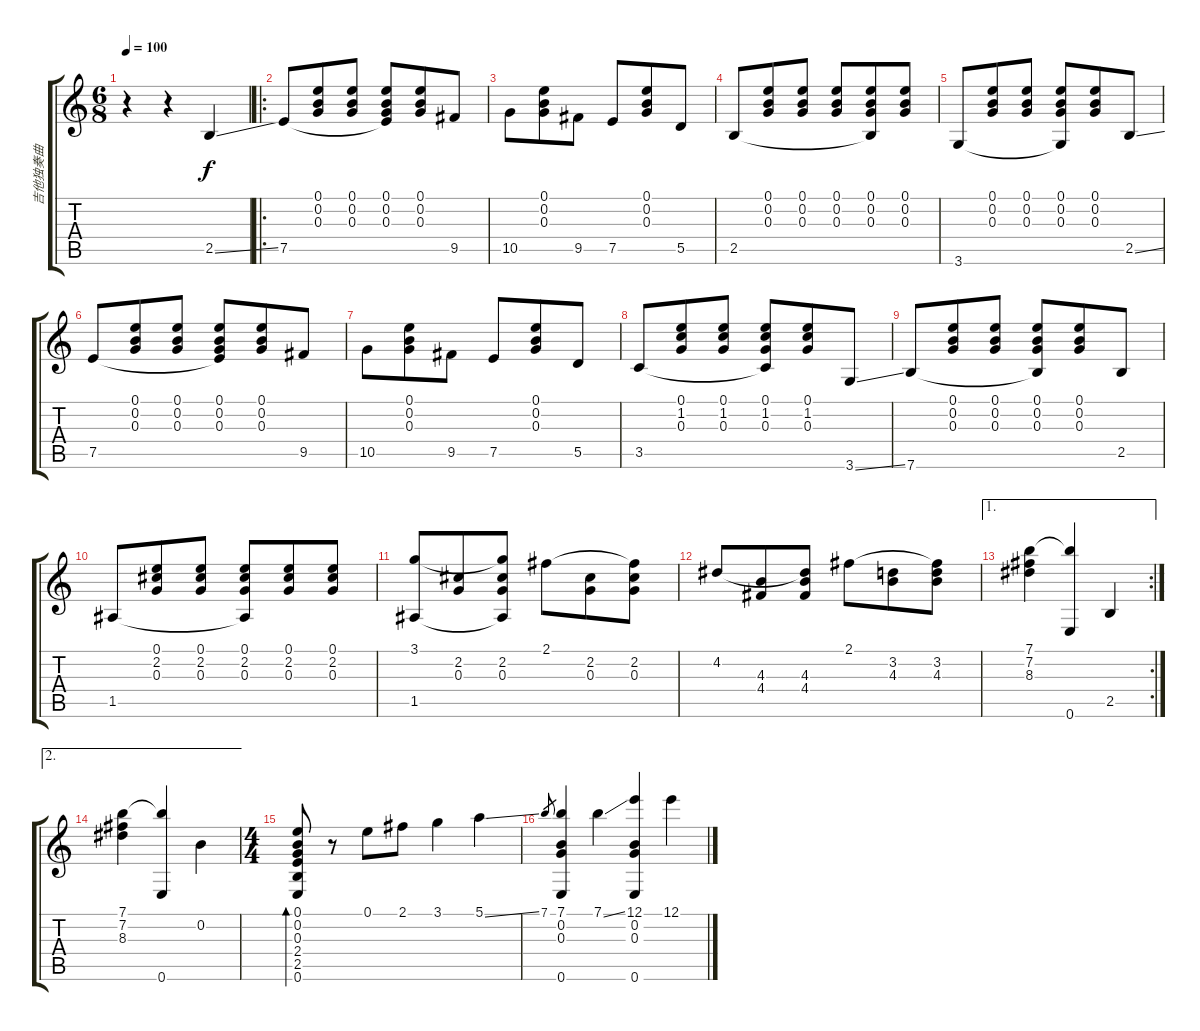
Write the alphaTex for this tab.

\track ("吉他独奏曲" "吉他独奏曲") {instrument acousticguitarnylon}
\staff {score tabs}
\tuning (E4 B3 G3 D3 A2 E2) {hide}
\ts (6 8)
\tempo 100
\clef g2
\ks c
r.4{dy f instrument acousticguitarnylon} r.4 2.5{ss}.4 |
\ro
7.5.8 (0.1 0.2 0.3).8 (0.1 0.2 0.3).8 (0.1 0.2 0.3 7.5{t}).8 (0.1 0.2 0.3).8 9.5.8 |
10.5.8 (0.1 0.2 0.3).8 9.5.8 7.5.8 (0.1 0.2 0.3).8 5.5.8 |
2.5.8 (0.1 0.2 0.3).8 (0.1 0.2 0.3).8 (0.1 0.2 0.3).8 (0.1 0.2 0.3 2.5{t}).8 (0.1 0.2 0.3).8 |
3.6.8 (0.1 0.2 0.3).8 (0.1 0.2 0.3).8 (0.1 0.2 0.3 3.6{t}).8 (0.1 0.2 0.3).8 2.5{ss}.8 |
7.5.8 (0.1 0.2 0.3).8 (0.1 0.2 0.3).8 (0.1 0.2 0.3 7.5{t}).8 (0.1 0.2 0.3).8 9.5.8 |
10.5.8 (0.1 0.2 0.3).8 9.5.8 7.5.8 (0.1 0.2 0.3).8 5.5.8 |
3.5.8 (0.1 1.2 0.3).8 (0.1 1.2 0.3).8 (0.1 1.2 0.3 3.5{t}).8 (0.1 1.2 0.3).8 3.6{ss}.8 |
7.6.8 (0.1 0.2 0.3).8 (0.1 0.2 0.3).8 (0.1 0.2 0.3 7.6{t}).8 (0.1 0.2 0.3).8 2.5.8 |
1.5.8 (0.1 2.2 0.3).8 (0.1 2.2 0.3).8 (0.1 2.2 0.3 1.5{t}).8 (0.1 2.2 0.3).8 (0.1 2.2 0.3).8 |
(3.1 1.5).8 (2.2 0.3).8 (3.1{t} 2.2 0.3 1.5{t}).8 2.1.8 (2.2 0.3).8 (2.1{t} 2.2 0.3).8 |
4.2.8 (4.3 4.4).8 (4.2{t} 4.3 4.4).8 2.1.8 (3.2 4.3).8 (2.1{t} 3.2 4.3).8 |
\ae 1
\rc 2
(7.1 7.2 8.3).4 (7.1{t} 0.6).4 2.5.4 |
\ae 2
(7.1 7.2 8.3).4 (7.1{t} 0.6).4 0.2.4 |
\ts (4 4)
(0.1 0.2 0.3 2.4 2.5 0.6).8{bd 120} r.8 0.1.8 2.1.8 3.1.4 5.1{ss}.4 |
7.1.8{gr} (7.1 0.2 0.3 0.6).4 7.1{ss}.4 (12.1 0.2 0.3 0.6).4 12.1.4
